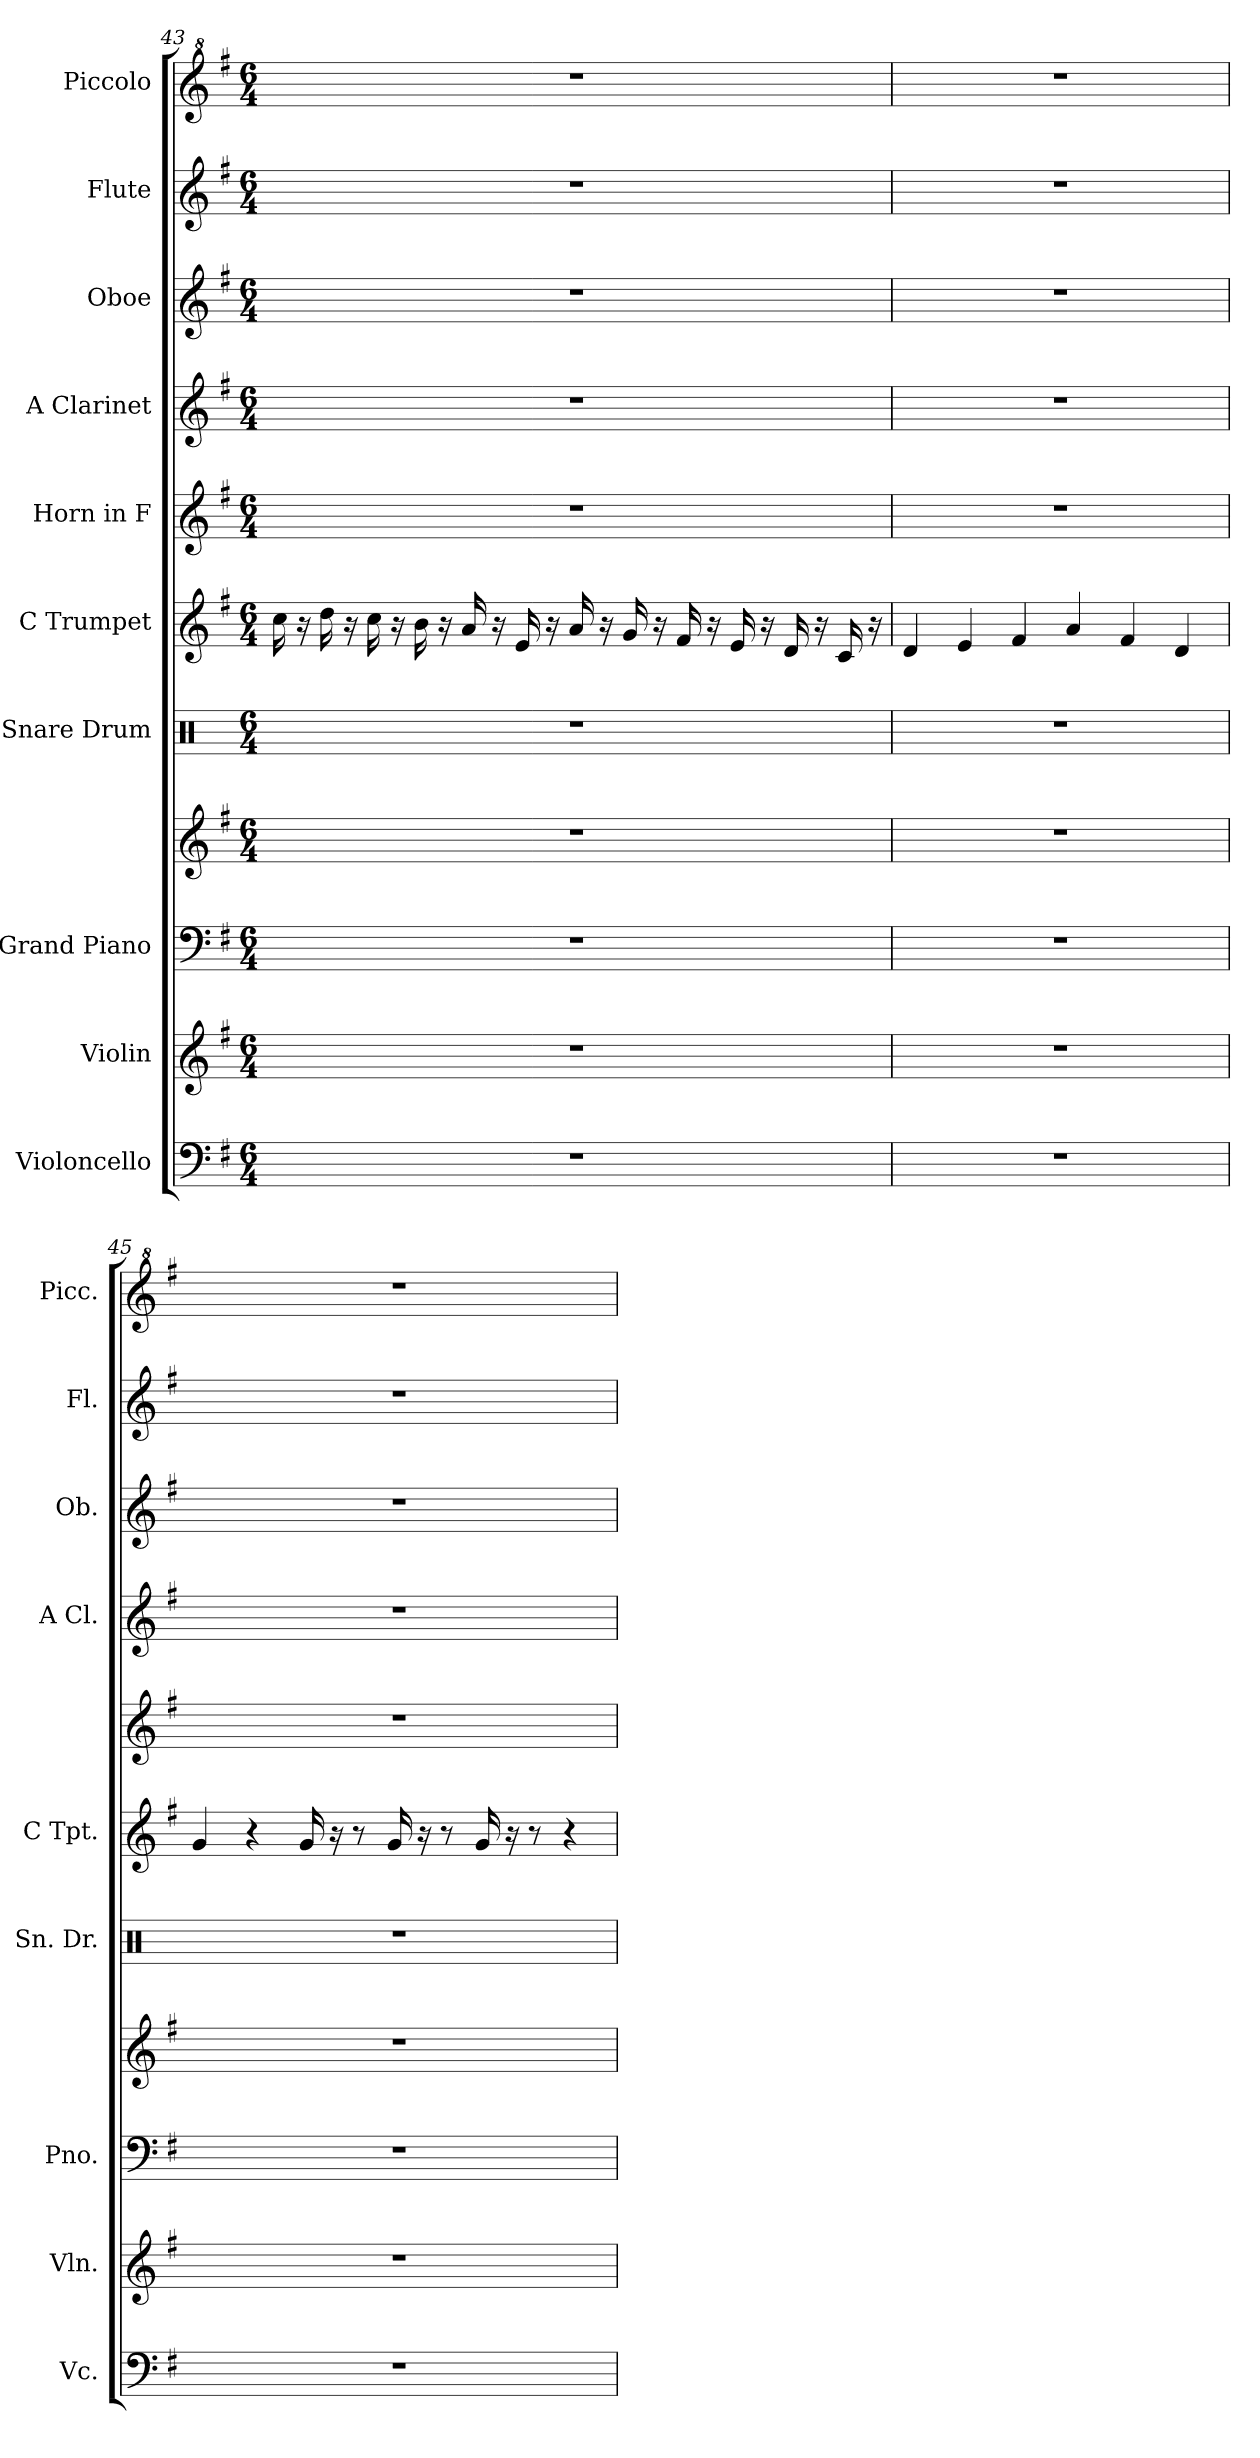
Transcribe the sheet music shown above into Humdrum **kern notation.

**kern	**kern	**kern	**kern	**kern	**kern	**kern	**kern	**kern	**kern	**kern
*part10	*part9	*part8	*part8	*part7	*part6	*part5	*part4	*part3	*part2	*part1
*staff11	*staff10	*staff9	*staff8	*staff7	*staff6	*staff5	*staff4	*staff3	*staff2	*staff1
*I"Violoncello	*I"Violin	*I"Grand Piano	*	*I"Snare Drum	*I"C Trumpet	*I"Horn in F	*I"A Clarinet	*I"Oboe	*I"Flute	*I"Piccolo
*I'Vc.	*I'Vln.	*I'Pno.	*	*I'Sn. Dr.	*I'C Tpt.	*	*I'A Cl.	*I'Ob.	*I'Fl.	*I'Picc.
!!LO:LB:g=z
*clefF4	*clefG2	*clefF4	*clefG2	*clefX	*clefG2	*clefG2	*clefG2	*clefG2	*clefG2	*clefG^2
*	*	*	*	*	*	*ITrd4c7	*ITrd2c3	*	*	*
*k[f#]	*k[f#]	*k[f#]	*k[f#]	*k[]	*k[f#]	*k[]	*k[f#c#g#d#]	*k[f#]	*k[f#]	*k[f#]
*M6/4	*M6/4	*M6/4	*M6/4	*M6/4	*M6/4	*M6/4	*M6/4	*M6/4	*M6/4	*M6/4
=43	=43	=43	=43	=43	=43	=43	=43	=43	=43	=43
1.r	1.r	1.r	1.r	1.r	16cc\	1.r	1.r	1.r	1.r	1.r
.	.	.	.	.	16r	.	.	.	.	.
.	.	.	.	.	16dd\	.	.	.	.	.
.	.	.	.	.	16r	.	.	.	.	.
.	.	.	.	.	16cc\	.	.	.	.	.
.	.	.	.	.	16r	.	.	.	.	.
.	.	.	.	.	16b\	.	.	.	.	.
.	.	.	.	.	16r	.	.	.	.	.
.	.	.	.	.	16a/	.	.	.	.	.
.	.	.	.	.	16r	.	.	.	.	.
.	.	.	.	.	16e/	.	.	.	.	.
.	.	.	.	.	16r	.	.	.	.	.
.	.	.	.	.	16a/	.	.	.	.	.
.	.	.	.	.	16r	.	.	.	.	.
.	.	.	.	.	16g/	.	.	.	.	.
.	.	.	.	.	16r	.	.	.	.	.
.	.	.	.	.	16f#/	.	.	.	.	.
.	.	.	.	.	16r	.	.	.	.	.
.	.	.	.	.	16e/	.	.	.	.	.
.	.	.	.	.	16r	.	.	.	.	.
.	.	.	.	.	16d/	.	.	.	.	.
.	.	.	.	.	16r	.	.	.	.	.
.	.	.	.	.	16c/	.	.	.	.	.
.	.	.	.	.	16r	.	.	.	.	.
=44	=44	=44	=44	=44	=44	=44	=44	=44	=44	=44
1.r	1.r	1.r	1.r	1.r	4d/	1.r	1.r	1.r	1.r	1.r
.	.	.	.	.	4e/	.	.	.	.	.
.	.	.	.	.	4f#/	.	.	.	.	.
.	.	.	.	.	4a/	.	.	.	.	.
.	.	.	.	.	4f#/	.	.	.	.	.
.	.	.	.	.	4d/	.	.	.	.	.
!!LO:PB:g=z
=45	=45	=45	=45	=45	=45	=45	=45	=45	=45	=45
1.r	1.r	1.r	1.r	1.r	4g/	1.r	1.r	1.r	1.r	1.r
.	.	.	.	.	4r	.	.	.	.	.
.	.	.	.	.	16g/	.	.	.	.	.
.	.	.	.	.	16r	.	.	.	.	.
.	.	.	.	.	8r	.	.	.	.	.
.	.	.	.	.	16g/	.	.	.	.	.
.	.	.	.	.	16r	.	.	.	.	.
.	.	.	.	.	8r	.	.	.	.	.
.	.	.	.	.	16g/	.	.	.	.	.
.	.	.	.	.	16r	.	.	.	.	.
.	.	.	.	.	8r	.	.	.	.	.
.	.	.	.	.	4r	.	.	.	.	.
=	=	=	=	=	=	=	=	=	=	=
*-	*-	*-	*-	*-	*-	*-	*-	*-	*-	*-
